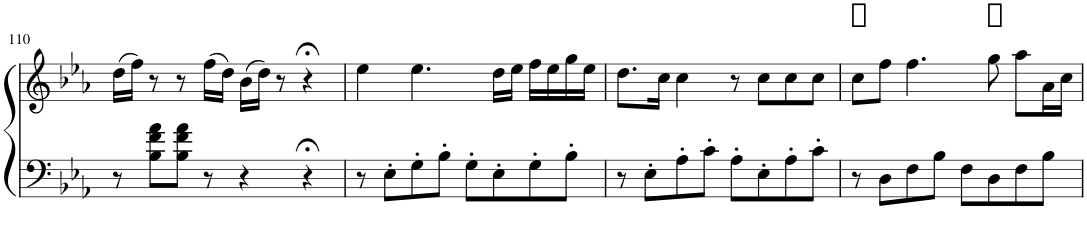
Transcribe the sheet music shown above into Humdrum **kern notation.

**kern	**kern
*part1	*part1
*staff2	*staff1
*I"Piano	*
*I'Pno.	*
!!LO:PB:g=z
*clefF4	*clefG2
*k[b-e-a-]	*k[b-e-a-]
*E-:	*E-:
*M4/4	*M4/4
*met(c)	*met(c)
=110	=110
8r	(16dd\LL
.	16ff\JJ)
8B-\ 8f\ 8a-\L	8r
8B-\ 8f\ 8a-\J	8r
8r	(16ff\LL
.	16dd\JJ)
4r	(16b-\LL
.	16dd\JJ)
.	8r
4r;<	4r;<
=111	=111
8r	4ee-\
8E-'\L	.
8G'\	4.ee-\
8B-'\J	.
8G'\L	.
8E-'\	16dd\LL
.	16ee-\JJ
8G'\	16ff\LL
.	16ee-\
8B-'\J	16gg\
.	16ee-\JJ
=112	=112
8r	8.dd\L
8E-'\L	.
.	16cc\Jk
8A-'\	4cc\
8c'\J	.
8A-'\L	8r
8E-'\	8cc\L
8A-'\	8cc\
8c'\J	8cc\J
=113	=113
8r	8cc\L
8D\L	8ff\J
8F\	4.ff\
8B-\J	.
8F\L	.
8D\	8gg\
8F\	8aa-\L
8B-\J	16a-\L
.	16cc\JJ
=	=
*-	*-
